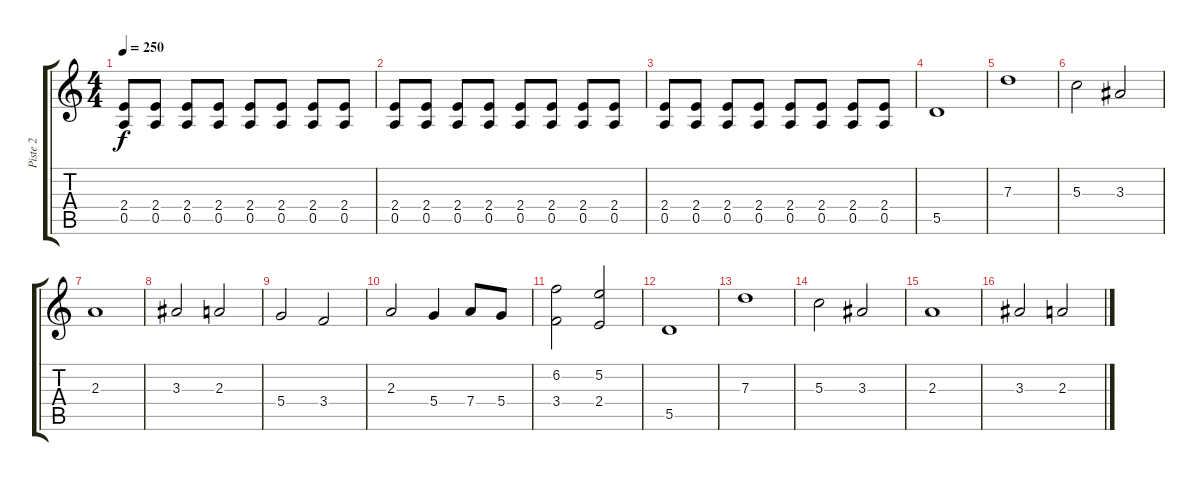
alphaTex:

\track ("Piste 2" "Piste 2") {instrument distortionguitar}
\staff {score tabs}
\tuning (E4 B3 G3 D3 A2 E2) {hide}
\ts (4 4)
\tempo 250
\clef g2
\ks c
(2.4 0.5).8{dy f} (2.4 0.5).8 (2.4 0.5).8 (2.4 0.5).8 (2.4 0.5).8 (2.4 0.5).8 (2.4 0.5).8 (2.4 0.5).8 |
(2.4 0.5).8 (2.4 0.5).8 (2.4 0.5).8 (2.4 0.5).8 (2.4 0.5).8 (2.4 0.5).8 (2.4 0.5).8 (2.4 0.5).8 |
(2.4 0.5).8 (2.4 0.5).8 (2.4 0.5).8 (2.4 0.5).8 (2.4 0.5).8 (2.4 0.5).8 (2.4 0.5).8 (2.4 0.5).8 |
5.5.1 |
7.3.1 |
5.3.2 3.3.2 |
2.3.1 |
3.3.2 2.3.2 |
5.4.2 3.4.2 |
2.3.2 5.4.4 7.4.8 5.4.8 |
(6.2 3.4).2 (5.2 2.4).2 |
5.5.1 |
7.3.1 |
5.3.2 3.3.2 |
2.3.1 |
3.3.2 2.3.2
